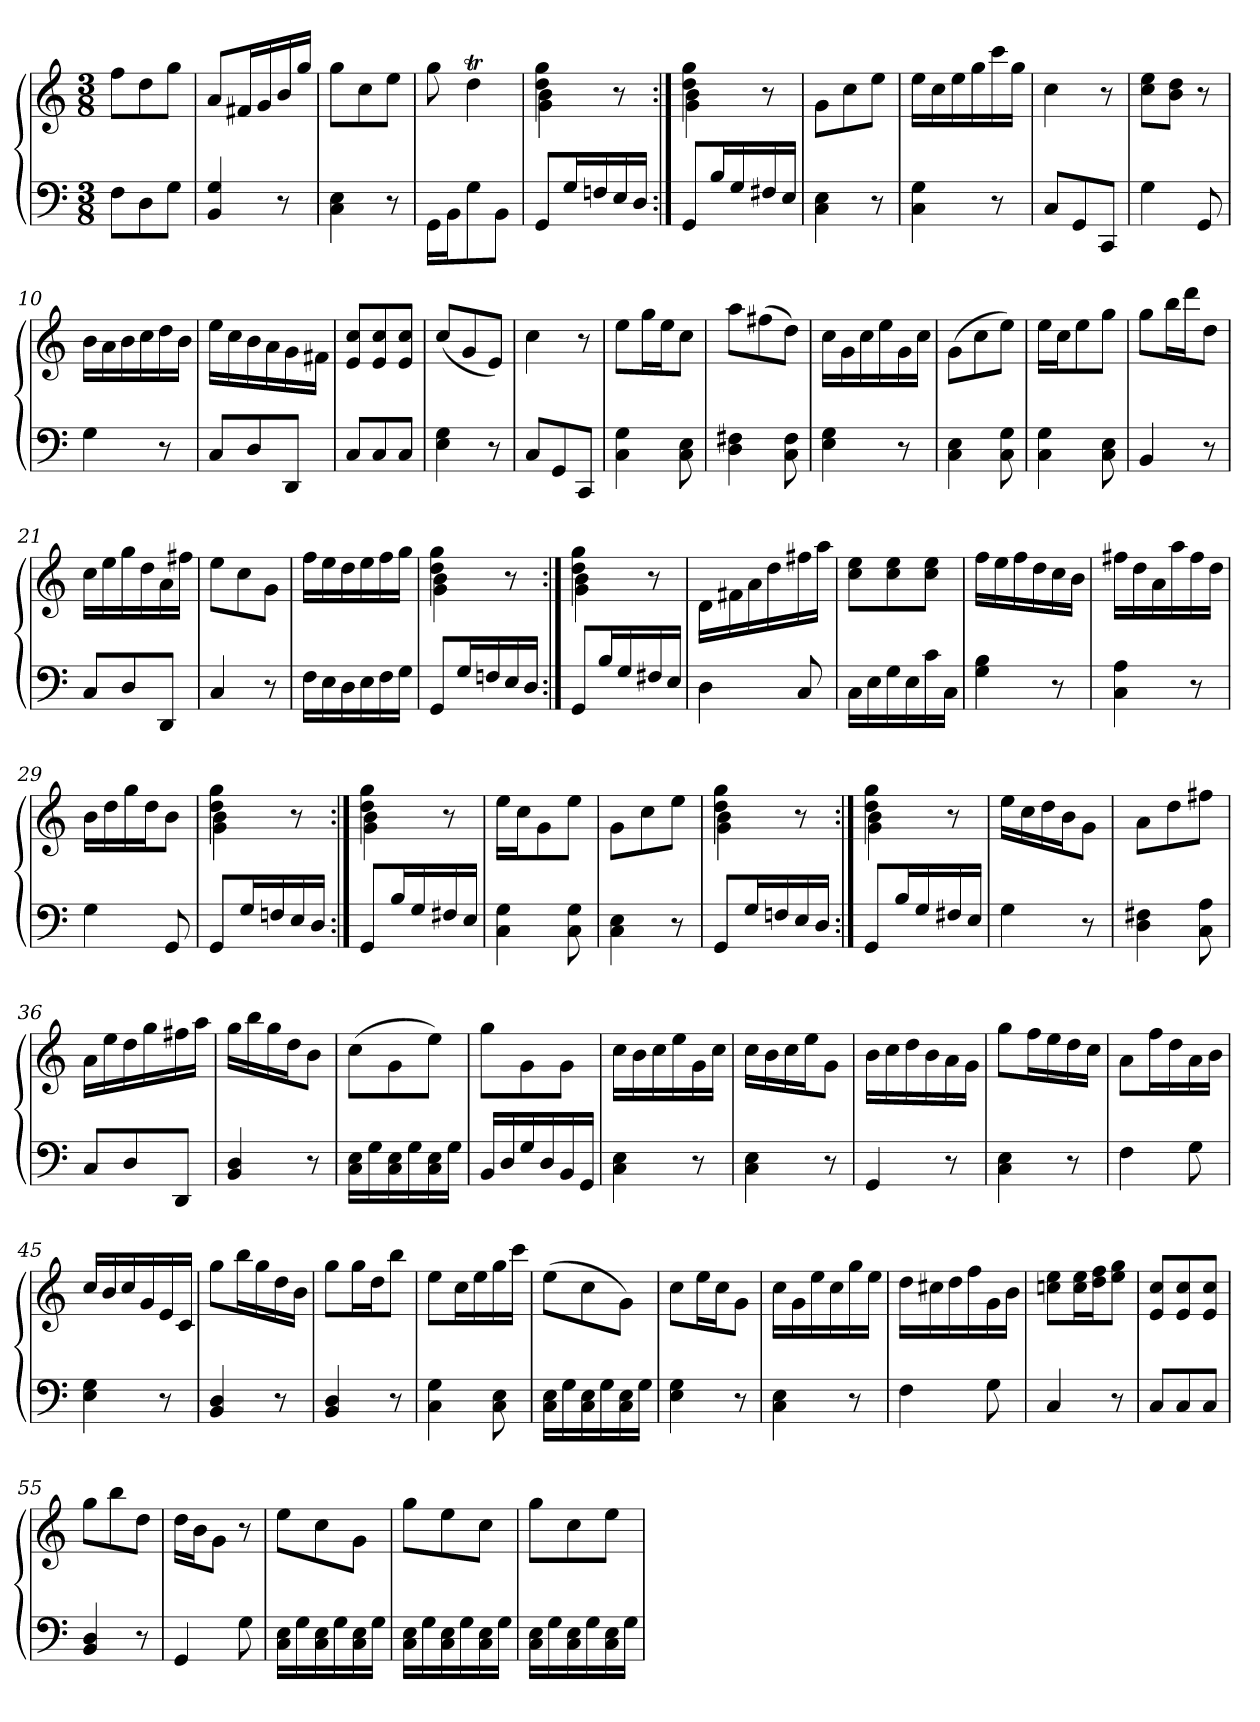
**kern	**kern
*part1	*part1
*staff2	*staff1
*clefF4	*clefG2
*k[]	*k[]
*M3/8	*M3/8
*MM80	*MM80
=1	=1
8F\L	8ff\L
8D\	8dd\
8G\J	8gg\J
=2	=2
4BB/ 4G/	8a/L
.	16f#X/L
.	16g/
8r	16b/
.	16gg/JJ
=3	=3
4C\ 4E\	8gg\L
.	8cc\
8r	8ee\J
=4	=4
16GG\LL	8gg\
16BB\J	.
8G\	4ddT\
8BB\J	.
=5	=5
*	*^
8GG/L	4dd\ 4gg\	4g\ 4b\
16G/L	.	.
16Fn/	.	.
16E/	8r	8ryy
16D/JJ	.	.
=5X1:|!	=5X1:|!	=5X1:|!
8GG/L	4dd\ 4gg\	4g\ 4b\
16B/L	.	.
16G/	.	.
16F#X/	8r	8ryy
16E/JJ	.	.
*	*v	*v
=6	=6
4C\ 4E\	8g\L
.	8cc\
8r	8ee\J
=7	=7
4C\ 4G\	16ee\LL
.	16cc\
.	16ee\
.	16gg\
8r	16ccc\
.	16gg\JJ
=8	=8
8C/L	4cc\
8GG/	.
8CC/J	8r
=9	=9
4G\	8cc\ 8ee\L
.	8b\ 8dd\J
8GG/	8r
!!LO:LB:g=z
=10	=10
4G\	16b\LL
.	16a\
.	16b\
.	16cc\
8r	16dd\
.	16b\JJ
=11	=11
8C/L	16ee\LL
.	16cc\
8D/	16b\
.	16a\
8DD/J	16g\
.	16f#X\JJ
=12	=12
8C/L	8e/ 8cc/L
8C/	8e/ 8cc/
8C/J	8e/ 8cc/J
=13	=13
4E\ 4G\	(<8cc/L
.	8g/
8r	8e/J)
=14	=14
8C/L	4cc\
8GG/	.
8CC/J	8r
=15	=15
4C\ 4G\	8ee\L
.	16gg\L
.	16ee\J
8C\ 8E\	8cc\J
=16	=16
4D\ 4F#X\	8aa\L
.	(>8ff#X\
8C\ 8F#\	8dd\J)
=17	=17
4E\ 4G\	16cc\LL
.	16g\
.	16cc\
.	16ee\
8r	16g\
.	16cc\JJ
=18	=18
4C\ 4E\	(>8g\L
.	8cc\
8C\ 8G\	8ee\J)
=19	=19
4C\ 4G\	16ee\LL
.	16cc\J
.	8ee\
8C\ 8E\	8gg\J
!!LO:LB:g=z
=20	=20
4BB/	8gg\L
.	16bb\L
.	16ddd\J
8r	8dd\J
=21	=21
8C/L	16cc\LL
.	16ee\
8D/	16gg\
.	16dd\
8DD/J	16a\
.	16ff#X\JJ
=22	=22
4C/	8ee\L
.	8cc\
8r	8g\J
=23	=23
16F\LL	16ff\LL
16E\	16ee\
16D\	16dd\
16E\	16ee\
16F\	16ff\
16G\JJ	16gg\JJ
=24	=24
*	*^
8GG/L	4dd\ 4gg\	4g\ 4b\
16G/L	.	.
16Fn/	.	.
16E/	8r	8ryy
16D/JJ	.	.
=24X2:|!	=24X2:|!	=24X2:|!
8GG/L	4dd\ 4gg\	4g\ 4b\
16B/L	.	.
16G/	.	.
16F#X/	8r	8ryy
16E/JJ	.	.
*	*v	*v
=25	=25
4D\	16d\LL
.	16f#X\
.	16a\
.	16dd\
8C/	16ff#X\
.	16aa\JJ
=26	=26
16C\LL	8cc\ 8ee\L
16E\	.
16G\	8cc\ 8ee\
16E\	.
16c\	8cc\ 8ee\J
16C\JJ	.
!!LO:LB:g=z
=27	=27
4G\ 4B\	16ff\LL
.	16ee\
.	16ff\
.	16dd\
8r	16cc\
.	16b\JJ
=28	=28
4C\ 4A\	16ff#X\LL
.	16dd\
.	16a\
.	16aa\
8r	16ff#\
.	16dd\JJ
=29	=29
4G\	16b\LL
.	16dd\
.	16gg\
.	16dd\J
8GG/	8b\J
=30	=30
*	*^
8GG/L	4dd\ 4gg\	4g\ 4b\
16G/L	.	.
16Fn/	.	.
16E/	8r	8ryy
16D/JJ	.	.
=30X3:|!	=30X3:|!	=30X3:|!
8GG/L	4dd\ 4gg\	4g\ 4b\
16B/L	.	.
16G/	.	.
16F#X/	8r	8ryy
16E/JJ	.	.
*	*v	*v
=31	=31
4C\ 4G\	16ee\LL
.	16cc\J
.	8g\
8C\ 8G\	8ee\J
=32	=32
4C\ 4E\	8g\L
.	8cc\
8r	8ee\J
=33	=33
*	*^
8GG/L	4dd\ 4gg\	4g\ 4b\
16G/L	.	.
16Fn/	.	.
16E/	8r	8ryy
16D/JJ	.	.
!!LO:LB:g=z	!!
=33X4:|!	=33X4:|!	=33X4:|!
8GG/L	4dd\ 4gg\	4g\ 4b\
16B/L	.	.
16G/	.	.
16F#X/	8r	8ryy
16E/JJ	.	.
*	*v	*v
=34	=34
4G\	16ee\LL
.	16cc\
.	16dd\
.	16b\J
8r	8g\J
=35	=35
4D\ 4F#X\	8a\L
.	8dd\
8C\ 8A\	8ff#X\J
=36	=36
8C/L	16a\LL
.	16ee\
8D/	16dd\
.	16gg\
8DD/J	16ff#X\
.	16aa\JJ
=37	=37
4BB/ 4D/	16gg\LL
.	16bb\
.	16gg\
.	16dd\J
8r	8b\J
=38	=38
16C\ 16E\LL	(>8cc\L
16G\	.
16C\ 16E\	8g\
16G\	.
16C\ 16E\	8ee\J)
16G\JJ	.
=39	=39
16BB/LL	8gg\L
16D/	.
16G/	8g\
16D/	.
16BB/	8g\J
16GG/JJ	.
=40	=40
4C\ 4E\	16cc\LL
.	16b\
.	16cc\
.	16ee\
8r	16g\
.	16cc\JJ
!!LO:LB:g=z
=41	=41
4C\ 4E\	16cc\LL
.	16b\
.	16cc\
.	16ee\J
8r	8g\J
=42	=42
4GG/	16b\LL
.	16cc\
.	16dd\
.	16b\
8r	16a\
.	16g\JJ
=43	=43
4C\ 4E\	8gg\L
.	16ff\L
.	16ee\
8r	16dd\
.	16cc\JJ
=44	=44
4F\	8a\L
.	16ff\L
.	16dd\
8G\	16a\
.	16b\JJ
=45	=45
4E\ 4G\	16cc/LL
.	16b/
.	16cc/
.	16g/
8r	16e/
.	16c/JJ
=46	=46
4BB/ 4D/	8gg\L
.	16bb\L
.	16gg\
8r	16dd\
.	16b\JJ
=47	=47
4BB/ 4D/	8gg\L
.	16gg\L
.	16dd\J
8r	8bb\J
=48	=48
4C\ 4G\	8ee\L
.	16cc\L
.	16ee\
8C\ 8E\	16gg\
.	16ccc\JJ
=49	=49
16C\ 16E\LL	(>8ee\L
16G\	.
16C\ 16E\	8cc\
16G\	.
16C\ 16E\	8g\J)
16G\JJ	.
!!LO:LB:g=z
=50	=50
4E\ 4G\	8cc\L
.	16ee\L
.	16cc\J
8r	8g\J
=51	=51
4C\ 4E\	16cc\LL
.	16g\
.	16ee\
.	16cc\
8r	16gg\
.	16ee\JJ
=52	=52
4F\	16dd\LL
.	16cc#X\
.	16dd\
.	16ff\
8G\	16g\
.	16b\JJ
=53	=53
4C/	8ccn\ 8ee\L
.	16cc\ 16ee\L
.	16dd\ 16ff\J
8r	8ee\ 8gg\J
=54	=54
8C/L	8e/ 8cc/L
8C/	8e/ 8cc/
8C/J	8e/ 8cc/J
=55	=55
4BB/ 4D/	8gg\L
.	8bb\
8r	8dd\J
=56	=56
4GG/	16dd\LL
.	16b\J
.	8g\J
8G\	8r
=57	=57
16C\ 16E\LL	8ee\L
16G\	.
16C\ 16E\	8cc\
16G\	.
16C\ 16E\	8g\J
16G\JJ	.
=58	=58
16C\ 16E\LL	8gg\L
16G\	.
16C\ 16E\	8ee\
16G\	.
16C\ 16E\	8cc\J
16G\JJ	.
!!LO:LB:g=z
=59	=59
16C\ 16E\LL	8gg\L
16G\	.
16C\ 16E\	8cc\
16G\	.
16C\ 16E\	8ee\J
16G\JJ	.
=	=
*-	*-
